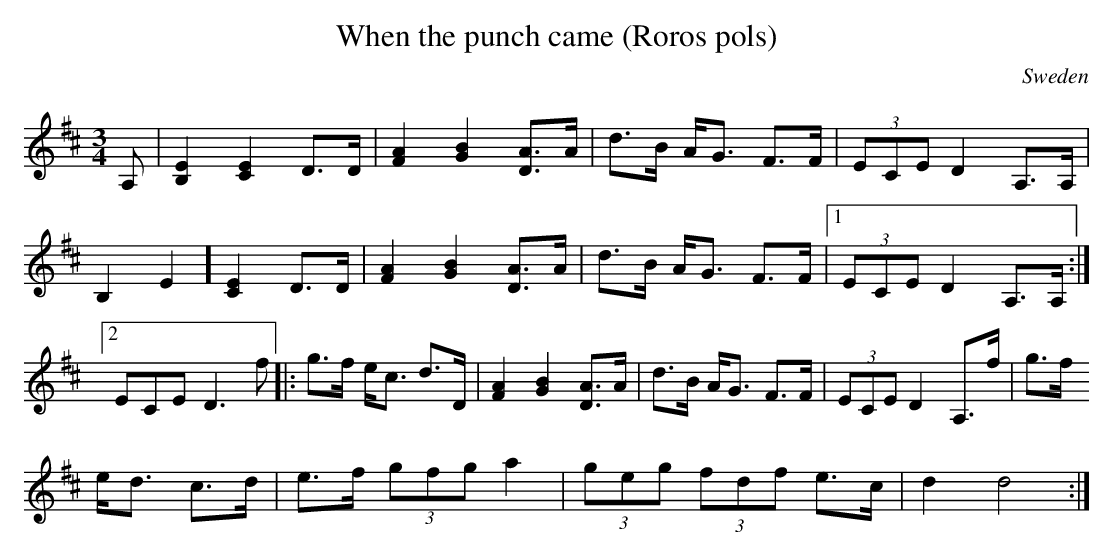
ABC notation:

X:1
T:When the punch came (Roros pols)
L:1/8
M:3/4
O:Sweden
K:D
A,| [B,2E2] [C2E2] D>D| [F2A2] [G2B2] [DA]>A|d>B A<G F>F|(3ECE D2 A,>A,|
B,2E2] [C2E2] D>D| [F2A2] [G2B2] [DA]>A|d>B A<G F>F|1(3ECE D2 A,>A,:|2(3
ECE D3 f|:g>f e<c d>D|[F2A2] [G2B2] [DA]>A|d>B A<G F>F|(3ECE D2 A,>f|g>f
 e<d c>d| e>f (3gfg a2|(3geg (3fdf e>c |d2 d4:|
